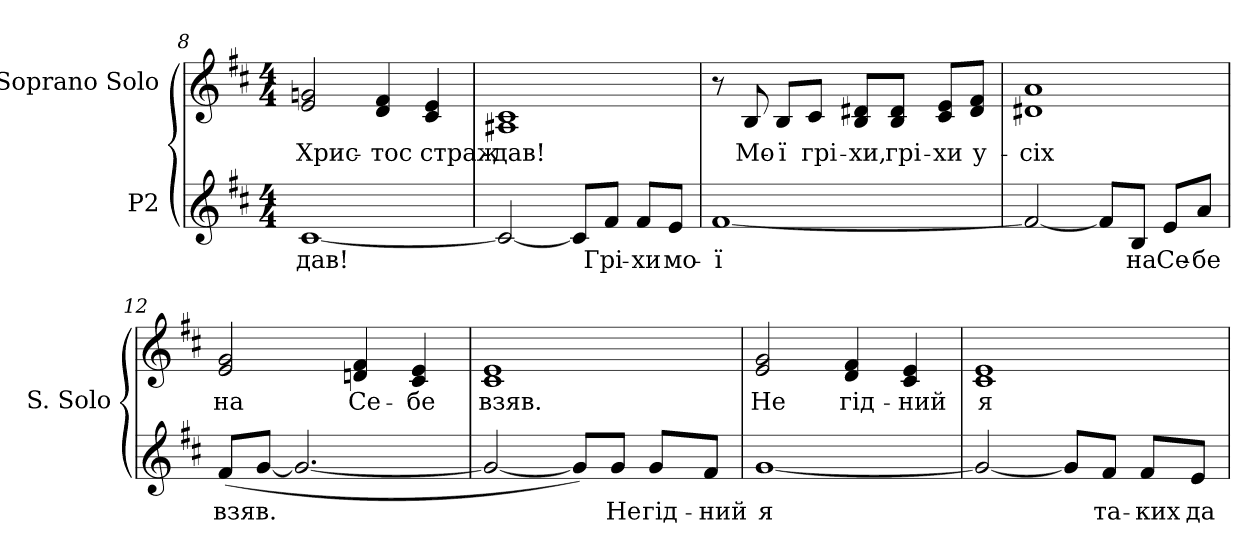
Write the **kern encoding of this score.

**kern	**text	**kern	**text
*part2	*part2	*part1	*part1
*staff2	*staff2	*staff1	*staff1
*I"P2	*	*I"Soprano Solo	*
*	*	*I'S. Solo	*
*clefG2	*	*clefG2	*
*k[f#c#]	*	*k[f#c#]	*
*b:	*	*b:	*
*M4/4	*	*M4/4	*
=8	=8	=8	=8
!	!LO:LY:b:color=#000000	!	!
!	!	!	!LO:LY:b:color=#000000
[<1c#i	-дав!	2ei/ 2gni	Хрис-
!	!	!	!LO:LY:b:color=#000000
.	.	4di/ 4f#i	-тос
!	!	!	!LO:LY:b:color=#000000
.	.	4c#i/ 4ei	страж-
=9	=9	=9	=9
!	!	!	!LO:LY:b:color=#000000
2c#i/_<	.	1A#Xi 1c#i	-дав!
8c#i/L]	.	.	.
!	!LO:LY:b:color=#000000	!	!
8f#i/J	Грі-	.	.
!	!LO:LY:b:color=#000000	!	!
8f#i/L	-хи	.	.
!	!LO:LY:b:color=#000000	!	!
8ei/J	мо-	.	.
!!LO:LB:g=z
=10	=10	=10	=10
!	!LO:LY:b:color=#000000	!	!
[<1f#i	-ї	8r	.
!	!	!	!LO:LY:b:color=#000000
.	.	8Bi/	Мо-
!	!	!	!LO:LY:b:color=#000000
.	.	8Bi/L	-ї
!	!	!	!LO:LY:b:color=#000000
.	.	8c#i/J	грі-
!	!	!	!LO:LY:b:color=#000000
.	.	8Bi/ 8d#Xi/L	-хи,
!	!	!	!LO:LY:b:color=#000000
.	.	8Bi/ 8d#i/J	грі-
!	!	!	!LO:LY:b:color=#000000
.	.	8c#i/ 8ei/L	-хи
!	!	!	!LO:LY:b:color=#000000
.	.	8d#i/ 8f#i/J	у-
=11	=11	=11	=11
!	!	!	!LO:LY:b:color=#000000
2f#i/_<	.	1d#Xi 1ai	-сіх
8f#i/L]	.	.	.
!	!LO:LY:b:color=#000000	!	!
8Bi/J	на	.	.
!	!LO:LY:b:color=#000000	!	!
8ei/L	Се-	.	.
!	!LO:LY:b:color=#000000	!	!
8ai/J	-бе	.	.
=12	=12	=12	=12
!	!LO:LY:b:color=#000000	!	!
!	!	!	!LO:LY:b:color=#000000
(8f#i/L	взяв.	2ei/ 2gi	на
[<8gi/J	.	.	.
2.gi/_<	.	.	.
!	!	!	!LO:LY:b:color=#000000
.	.	4dni/ 4f#i	Се-
!	!	!	!LO:LY:b:color=#000000
.	.	4c#i/ 4ei	-бе
=13	=13	=13	=13
!	!	!	!LO:LY:b:color=#000000
2gi/_<	.	1c#i 1ei	взяв.
8gi/L])	.	.	.
!	!LO:LY:b:color=#000000	!	!
8gi/J	Не	.	.
!	!LO:LY:b:color=#000000	!	!
8gi/L	гід-	.	.
!	!LO:LY:b:color=#000000	!	!
8f#i/J	-ний	.	.
=14	=14	=14	=14
!	!LO:LY:b:color=#000000	!	!
!	!	!	!LO:LY:b:color=#000000
[<1gi	я	2ei/ 2gi	Не
!	!	!	!LO:LY:b:color=#000000
.	.	4di/ 4f#i	гід-
!	!	!	!LO:LY:b:color=#000000
.	.	4c#i/ 4ei	-ний
!!LO:LB:g=z
=15	=15	=15	=15
!	!	!	!LO:LY:b:color=#000000
2gi/_<	.	1c#i 1ei	я
8gi/L]	.	.	.
!	!LO:LY:b:color=#000000	!	!
8f#i/J	та-	.	.
!	!LO:LY:b:color=#000000	!	!
8f#i/L	-ких	.	.
!	!LO:LY:b:color=#000000	!	!
8ei/J	да-	.	.
=	=	=	=
*-	*-	*-	*-
